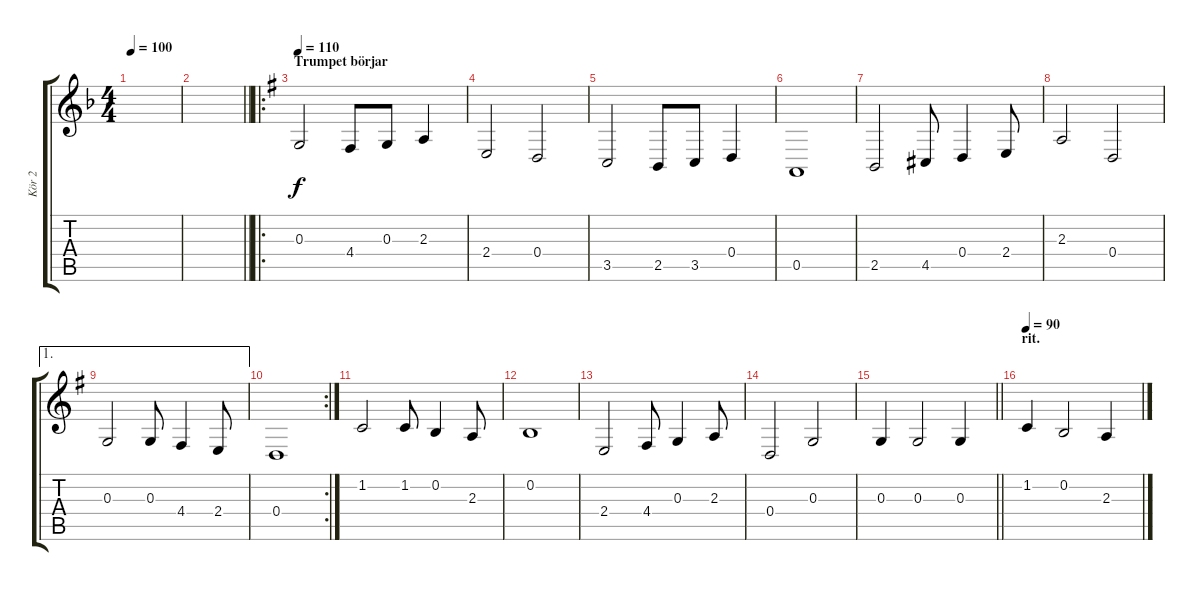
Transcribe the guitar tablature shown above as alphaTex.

\track ("Kör 2" "Kör 2") {instrument choiraahs}
\staff {score tabs}
\tuning (E4 B3 G3 D3 A2 E2) {hide}
\ts (4 4)
\tempo 100
\clef g2
\ks f
|
\barLineRight lightlight
|
\ro
\section ("" "Trumpet börjar")
\tempo 110
\ks g
0.3.2 4.4.8 0.3.8 2.3.4 |
2.4.2 0.4.2 |
3.5.2 2.5.8 3.5.8 0.4.4 |
0.5.1 |
2.5.2 4.5.8 0.4.4 2.4.8 |
2.3.2 0.4.2 |
\ae 1
0.3.2 0.3.8 4.4.4 2.4.8 |
\rc 2
0.4.1 |
1.2.2 1.2.8 0.2.4 2.3.8 |
0.2.1 |
2.4.2 4.4.8 0.3.4 2.3.8 |
0.4.2 0.3.2 |
\barLineRight lightlight
0.3.4 0.3.2 0.3.4 |
\section ("" "rit.")
\tempo 90
1.2.4 0.2.2 2.3.4
